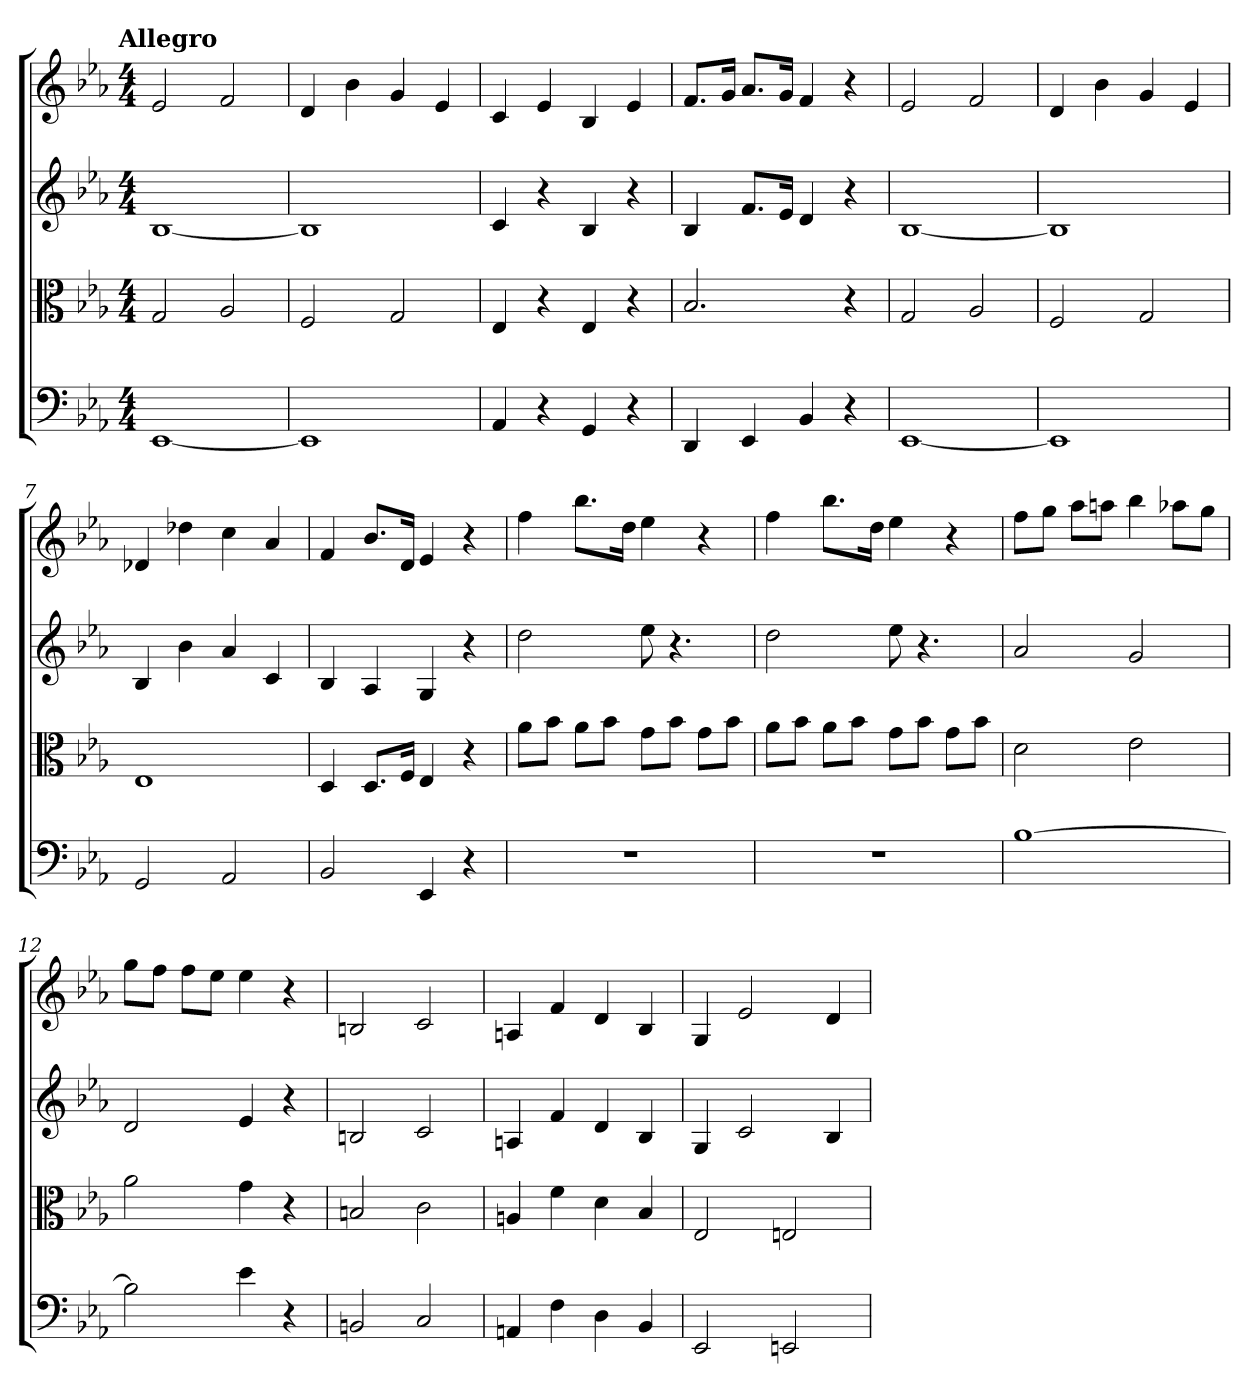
**kern	**kern	**kern	**kern
*part4	*part3	*part2	*part1
*staff4	*staff3	*staff2	*staff1
*clefF4	*clefC3	*	*
*k[b-e-a-]	*k[b-e-a-]	*k[b-e-a-]	*k[b-e-a-]
*E-:	*E-:	*E-:	*E-:
!!LO:TX:omd:t=Allegro
*M4/4	*M4/4	*M4/4	*M4/4
*MM132	*MM132	*MM132	*MM132
=	=	=	=
[1EE-	2G	[1B-	2e-
.	2A-	.	2f
=2	=2	=2	=2
1EE-]	2F	1B-]	4d
.	.	.	4b-
.	2G	.	4g
.	.	.	4e-
=3	=3	=3	=3
4AA-	4E-	4c	4c
4r	4r	4r	4e-
4GG	4E-	4B-	4B-
4r	4r	4r	4e-
=4	=4	=4	=4
4DD	2.B-	4B-	8.fL
.	.	.	16gJk
4EE-	.	8.fL	8.a-L
.	.	16e-Jk	16gJk
4BB-	.	4d	4f
4r	4r	4r	4r
=5	=5	=5	=5
[1EE-	2G	[1B-	2e-
.	2A-	.	2f
=6	=6	=6	=6
1EE-]	2F	1B-]	4d
.	.	.	4b-
.	2G	.	4g
.	.	.	4e-
=7	=7	=7	=7
2GG	1E-	4B-	4d-X
.	.	4b-	4dd-X
2AA-	.	4a-	4cc
.	.	4c	4a-
=8	=8	=8	=8
2BB-	4D	4B-	4f
.	8.D/L	4A-	8.b-L
.	16F/Jk	.	16dJk
4EE-	4E-	4G	4e-
4r	4r	4r	4r
=9	=9	=9	=9
1r	8a-\L	2dd	4ff
.	8b-\J	.	.
.	8a-\L	.	8.bb-L
.	8b-\J	.	.
.	.	.	16ddJk
.	8g\L	8ee-	4ee-
.	8b-\J	4.r	.
.	8g\L	.	4r
.	8b-\J	.	.
=10	=10	=10	=10
1r	8a-\L	2dd	4ff
.	8b-\J	.	.
.	8a-\L	.	8.bb-L
.	8b-\J	.	.
.	.	.	16ddJk
.	8g\L	8ee-	4ee-
.	8b-\J	4.r	.
.	8g\L	.	4r
.	8b-\J	.	.
=11	=11	=11	=11
[1B-	2d	2a-	8ffL
.	.	.	8ggJ
.	.	.	8aa-L
.	.	.	8aanJ
.	2e-	2g	4bb-
.	.	.	8aa-XL
.	.	.	8ggJ
=12	=12	=12	=12
2B-]	2a-	2d	8ggL
.	.	.	8ffJ
.	.	.	8ffL
.	.	.	8ee-J
4e-	4g	4e-	4ee-
4r	4r	4r	4r
=13	=13	=13	=13
2BBn	2Bn	2Bn	2Bn
2C	2c	2c	2c
=14	=14	=14	=14
4AAn	4An	4An	4An
4F	4f	4f	4f
4D	4d	4d	4d
4BB-	4B-	4B-	4B-
=15	=15	=15	=15
2EE-	2E-	4G	4G
.	.	2c	2e-
2EEn	2En	.	.
.	.	4B-	4d
=	=	=	=
*-	*-	*-	*-
